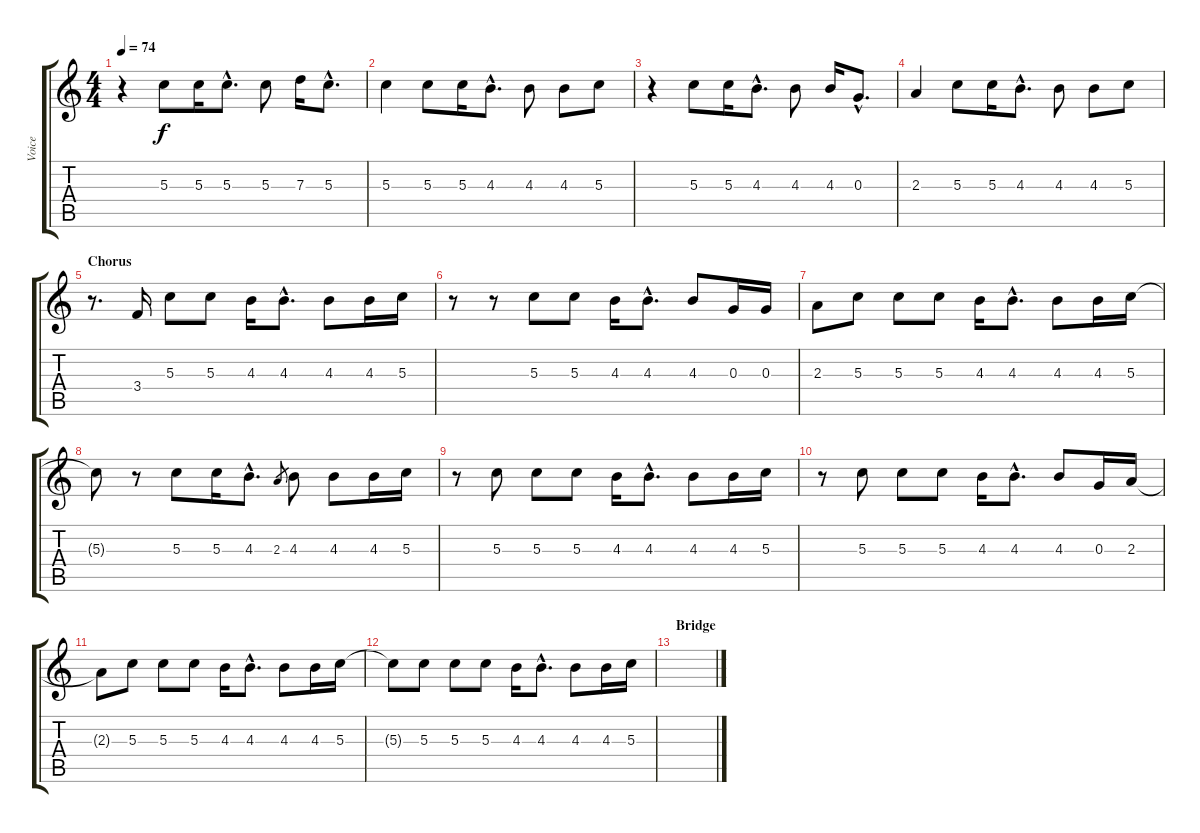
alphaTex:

\track ("Voice" "Voice") {instrument contrabass}
\staff {score tabs}
\tuning (E4 B3 G3 D3 A2 E2) {hide}
\ts (4 4)
\tempo 74
\clef g2
\ks c
r.4{dy f} 5.3.8 5.3.16 5.3{hac}.8{d} 5.3.8 7.3.16 5.3{hac}.8{d} |
5.3.4 5.3.8 5.3.16 4.3{hac}.8{d} 4.3.8 4.3.8 5.3.8 |
r.4 5.3.8 5.3.16 4.3{hac}.8{d} 4.3.8 4.3.16 0.3{hac}.8{d} |
2.3.4 5.3.8 5.3.16 4.3{hac}.8{d} 4.3.8 4.3.8 5.3.8 |
\section ("" "Chorus")
r.8{d} 3.4.16 5.3.8 5.3.8 4.3.16 4.3{hac}.8{d} 4.3.8 4.3.16 5.3.16 |
r.8 r.8 5.3.8 5.3.8 4.3.16 4.3{hac}.8{d} 4.3.8 0.3.16 0.3.16 |
2.3.8 5.3.8 5.3.8 5.3.8 4.3.16 4.3{hac}.8{d} 4.3.8 4.3.16 5.3.16 |
5.3{t}.8 r.8 5.3.8 5.3.16 4.3{hac}.8{d} 2.3.8{gr} 4.3.8 4.3.8 4.3.16 5.3.16 |
r.8 5.3.8 5.3.8 5.3.8 4.3.16 4.3{hac}.8{d} 4.3.8 4.3.16 5.3.16 |
r.8 5.3.8 5.3.8 5.3.8 4.3.16 4.3{hac}.8{d} 4.3.8 0.3.16 2.3.16 |
2.3{t}.8 5.3.8 5.3.8 5.3.8 4.3.16 4.3{hac}.8{d} 4.3.8 4.3.16 5.3.16 |
5.3{t}.8 5.3.8 5.3.8 5.3.8 4.3.16 4.3{hac}.8{d} 4.3.8 4.3.16 5.3.16 |
\section ("" "Bridge")
